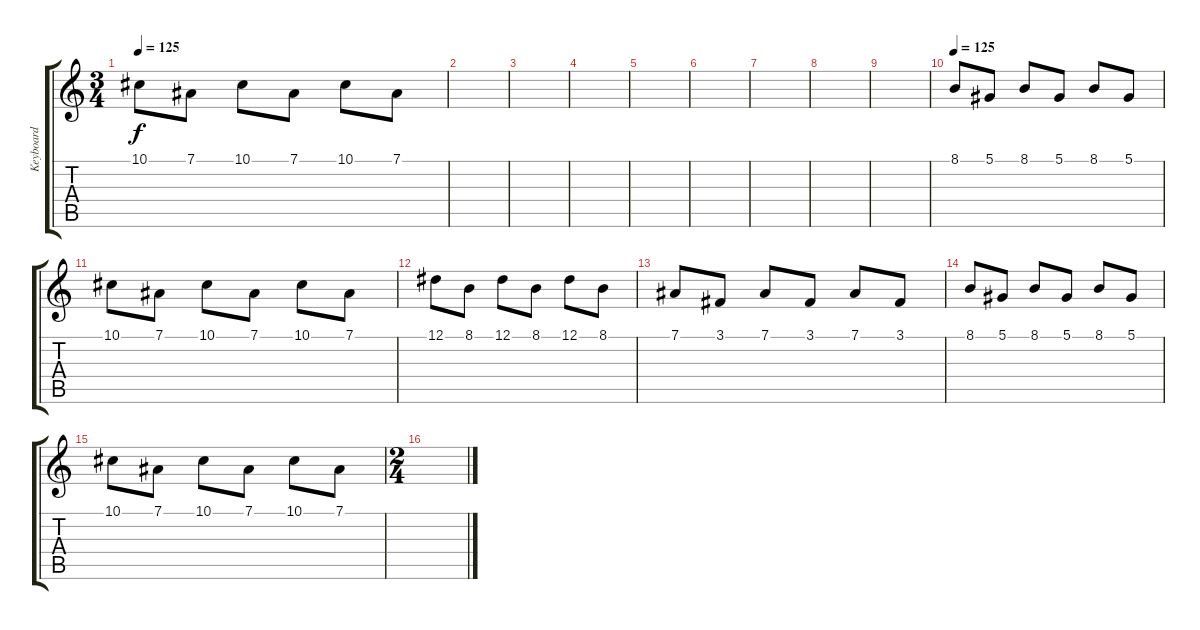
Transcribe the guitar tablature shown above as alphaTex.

\track ("Keyboard" "Keyboard") {instrument brightacousticpiano}
\staff {score tabs}
\tuning (Eb4 Bb3 Gb3 Db3 Ab2 Eb2) {hide}
\ts (3 4)
\tempo 125
\clef g2
\ks c
10.1.8{dy f} 7.1.8 10.1.8 7.1.8 10.1.8 7.1.8 |
|
|
|
|
|
|
|
|
\tempo 125
8.1.8 5.1.8 8.1.8 5.1.8 8.1.8 5.1.8 |
10.1.8 7.1.8 10.1.8 7.1.8 10.1.8 7.1.8 |
12.1.8 8.1.8 12.1.8 8.1.8 12.1.8 8.1.8 |
7.1.8 3.1.8 7.1.8 3.1.8 7.1.8 3.1.8 |
8.1.8 5.1.8 8.1.8 5.1.8 8.1.8 5.1.8 |
10.1.8 7.1.8 10.1.8 7.1.8 10.1.8 7.1.8 |
\ts (2 4)
